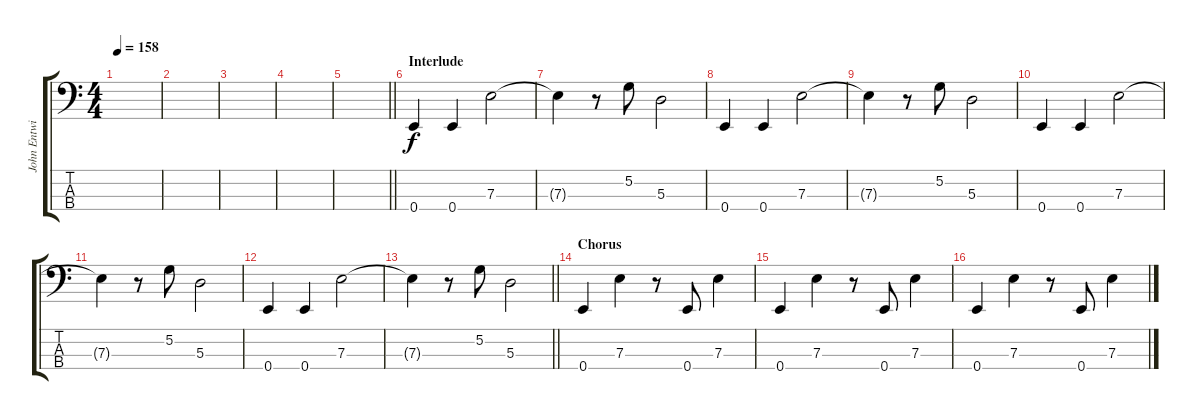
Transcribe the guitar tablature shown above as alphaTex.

\track ("John Entwistle" "John Entwi") {instrument electricbassfinger}
\staff {score tabs}
\tuning (G2 D2 A1 E1) {hide}
\ts (4 4)
\tempo 158
\clef f4
\ks c
|
|
|
|
\barLineRight lightlight
|
\section ("" "Interlude")
0.4.4 0.4.4 7.3.2 |
7.3{t}.4 r.8 5.2.8 5.3.2 |
0.4.4 0.4.4 7.3.2 |
7.3{t}.4 r.8 5.2.8 5.3.2 |
0.4.4 0.4.4 7.3.2 |
7.3{t}.4 r.8 5.2.8 5.3.2 |
0.4.4 0.4.4 7.3.2 |
\barLineRight lightlight
7.3{t}.4 r.8 5.2.8 5.3.2 |
\section ("" "Chorus")
0.4.4 7.3.4 r.8 0.4.8 7.3.4 |
0.4.4 7.3.4 r.8 0.4.8 7.3.4 |
0.4.4 7.3.4 r.8 0.4.8 7.3.4
